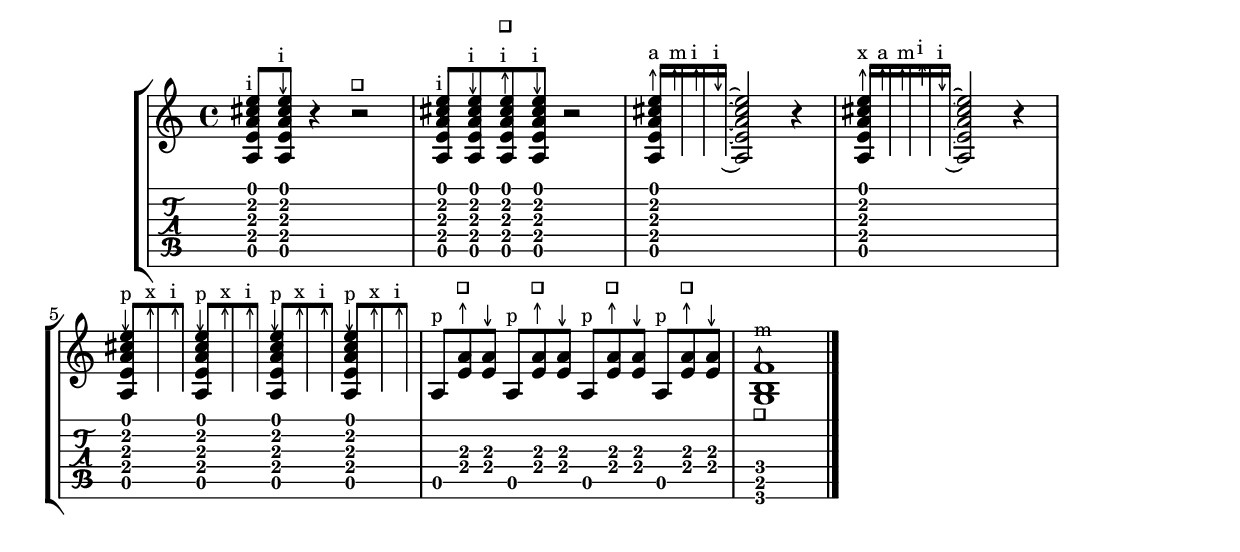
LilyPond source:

% DO NOT EDIT this file manually; it is automatically
% generated from Documentation/snippets/new
% Make any changes in Documentation/snippets/new/
% and then run scripts/auxiliar/makelsr.py
%
% This file is in the public domain.
%% Note: this file works from version 2.14.0
\version "2.14.0"

\header {
%% Translation of GIT committish: 2d548a99cb9dba80f2ff035582009477cd37eceb

  texidoces = "

Para la guitarra flamenca se utilizan ciertos elementos de notación
especiales:


@itemize

@item un símbolo para indicar un golpe sobre la caja de la guitarra
con el nudillo del dedo anular

@item una flecha para indicar la dirección de los rasgueos

@item distintas legras para las digitaciones (@qq{p}: pulgar, @qq{i}:
índice, @qq{m}: medio, @qq{a}: anular y @qq{x}: meñique)

@item Rasgueados de 3 y cautro dedos: hacia arriba con todos los dedos
y terminando con arriba y abajo con el índice

@item abanicos: rasgueos en serie con el pulgar, hacia abajo y el
meñique y el índice hacia arriba (hay también un abanico 2 en el que
los dedos medio y anular se usan en lugar del meñique)

@item alza púa: pulsaciones rápidas con el pulgar

@end itemize


Casi todas las figuras utilizan flechas combinadas con digitaciones;
con los abanicos y los rasgueados, las notas se imprimen con cabeza
sólo en el primer acorde.

Este fragmento de código contiene código de tipo cabecera que se puede
copiar como @file{flamenco.ly} e incluirse en los documentos fuente.

"
  doctitlees = "Notación del flamenco"

  lsrtags = "fretted-strings"

  texidoc = "
For flamenco guitar, special notation is used:


@itemize

@item
a golpe symbol to indicate a slap on the guitar body with the nail of
the ring finger

@item
an arrow to indicate (the direction of) strokes

@item
different letters for fingering (@qq{p}: thumb, @qq{i}: index finger,
@qq{m}: middle finger, @qq{a}: ring finger and @qq{x}: little finger)

@item
3- and 4-finger rasgueados: stroke upwards with all fingers, ending
with an up- and down using the index finger

@item
abanicos: strokes (in tuples) with thumb (down), little and index finger
(both up) (there is also an abanico 2 where middle and ring finger are
used instead of the little finger)

@item
alza pua: fast playing with the thumb

@end itemize


Most figures use arrows in combination with fingering; with abanicos
and rasgueados, noteheads are printed only for the first chord.

This snippet contains some header-like code that can be copied as
@samp{flamenco.ly} and included in source files.

"
  doctitle = "Flamenco notation"
} % begin verbatim


%%%%%%%%%%%%%%%%%%%%%%%%%%%%%%%%%%%%%%%%%%%
%%%%%%%  Cut here ----- Start 'flamenco.ly'

% Text indicators
abanico = \markup { \italic Abanico }
rasgueaso = \markup { \italic Ras. }
alzapua = \markup { \italic Alzapua }

% Finger stroke symbols
strokeUp = \markup { \postscript #"
  0.1     setlinewidth
  0.5 0   moveto
  0.5 2   lineto
  0.2 1.4 lineto
  0.5 2   moveto
  0.8 1.4 lineto
  stroke
"}

strokeDown = \markup { \postscript #"
  0.1     setlinewidth
  0.5 2   moveto
  0.5 0   lineto
  0.2 0.6 lineto
  0.5 0   moveto
  0.8 0.6 lineto
  stroke
"}

% Golpe symbol
golpe = \markup { \postscript #"
  0.2 setlinewidth
  0 0 moveto
  1 0 lineto
  1 1 lineto
  stroke
  "\postscript #"
  0.1       setlinewidth
  -0.6 -0.1  moveto
  -0.6  1.0 lineto
  0.5  1.0 lineto
  stroke
"}

strokeUpGolpe = \markup { \column { \golpe \line { \strokeUp } } }
iUpGolpe = \markup { \column { \golpe \line { \small i } \line { \strokeUp } } }

% Strokes for all fingers
pUp   = \markup { \column { \small p \line { \strokeUp } } }
pDown = \markup { \column { \small p \line { \strokeDown } } }
iUp   = \markup { \column { \small i \line { \strokeUp } } }
iDown = \markup { \column { \small i \line { \strokeDown } } }
mUp   = \markup { \column { \small m \line { \strokeUp } } }
mDown = \markup { \column { \small m \line { \strokeDown } } }
aUp   = \markup { \column { \small a \line { \strokeUp } } }
aDown = \markup { \column { \small a \line { \strokeDown } } }
xUp   = \markup { \column { \small x \line { \strokeUp } } }
xDown = \markup { \column { \small x \line { \strokeDown } } }


% Just handy :)
tupletOff = {
  \once \override TupletNumber #'stencil = ##f
  \once \override TupletBracket #'stencil = ##f
}

tupletsOff = {
  \override TupletNumber #'stencil = ##f
  \override TupletBracket #'bracket-visibility = #'if-no-beam
}

tupletsOn = {
  \override TupletBracket #'bracket-visibility = #'default
  \revert TupletNumber #'stencil
}

headsOff = {
  \override TabNoteHead #'transparent = ##t
  \override NoteHead #'transparent = ##t
  \override NoteHead #'no-ledgers = ##t
}

headsOn = {
  \override TabNoteHead #'transparent = ##f
  \override NoteHead #'transparent = ##f
  \override NoteHead #'no-ledgers = ##f
}

%%%%%%%  Cut here ----- End 'flamenco.ly'
%%%%%%%%%%%%%%%%%%%%%%%%%%%%%%%%%%%%%%%%%

part = \relative c' {
  <a, e' a cis e>8^\iUp
  <a e' a cis e>8^\iDown
  r4
  r2^\golpe

  <a e' a cis e>8^\iUp
  <a e' a cis e>8^\iDown
  <a e' a cis e>8^\iUpGolpe
  <a e' a cis e>8^\iDown
  r2

  <a e' a cis e>16^\aUp
  \headsOff
  <a e' a cis e>^\mUp
  <a e' a cis e>^\iUp
  <a e' a cis e>^\iDown~
  \headsOn
  <a e' a cis e>2
  r4

  \tupletOff
  \times 4/5 {
    <a e' a cis e>16^\xUp
    \headsOff
    <a e' a cis e>^\aUp
    <a e' a cis e>^\mUp
    <a e' a cis e>^\iUp
    <a e' a cis e>^\iDown~
    \headsOn
  }
  <a e' a cis e>2
  r4

  \tupletsOff
  \times 2/3 {
    <a e' a cis e>8^\pDown
    \headsOff
    <a e' a cis e>^\xUp
    <a e' a cis e>^\iUp
    \headsOn
  }

  \times 2/3 {
    <a e' a cis e>8^\pDown
    \headsOff
    <a e' a cis e>^\xUp
    <a e' a cis e>^\iUp
    \headsOn
  }

  \times 2/3 {
    <a e' a cis e>8^\pDown
    \headsOff
    <a e' a cis e>^\xUp
    <a e' a cis e>^\iUp
    \headsOn
  }
  \times 2/3 {
    <a e' a cis e>8^\pDown
    \headsOff
    <a e' a cis e>^\xUp
    <a e' a cis e>^\iUp
    \headsOn
  }

  \tupletsOff
  \override Beam #'positions = #'(2 . 2)
  \times 2/3 {
    a8^\markup{ \small p }
    <e' a>^\strokeUpGolpe
    <e a>^\strokeDown
  }
  \times 2/3 {
    a,8^\markup{ \small p }
    <e' a>^\strokeUpGolpe
    <e a>^\strokeDown
  }
  \times 2/3 {
    a,8^\markup{ \small p }
    <e' a>^\strokeUpGolpe
    <e a>^\strokeDown
  }
  \times 2/3 {
    a,8^\markup{ \small p }
    <e' a>^\strokeUpGolpe
    <e a>^\strokeDown
  }
  \tupletsOn

  \once \override TextScript #'extra-offset = #'(0 . -1)
  <g, b f'>1_\golpe^\mUp
  \bar "|."
}

\score {
  \new StaffGroup <<
    \context Staff = "part" <<
      \clef G
      \transpose c c'
      {
        \part
      }
    >>
    \context TabStaff {
      \part
    }
  >>
  \layout {
    ragged-right = ##t
  }
}
